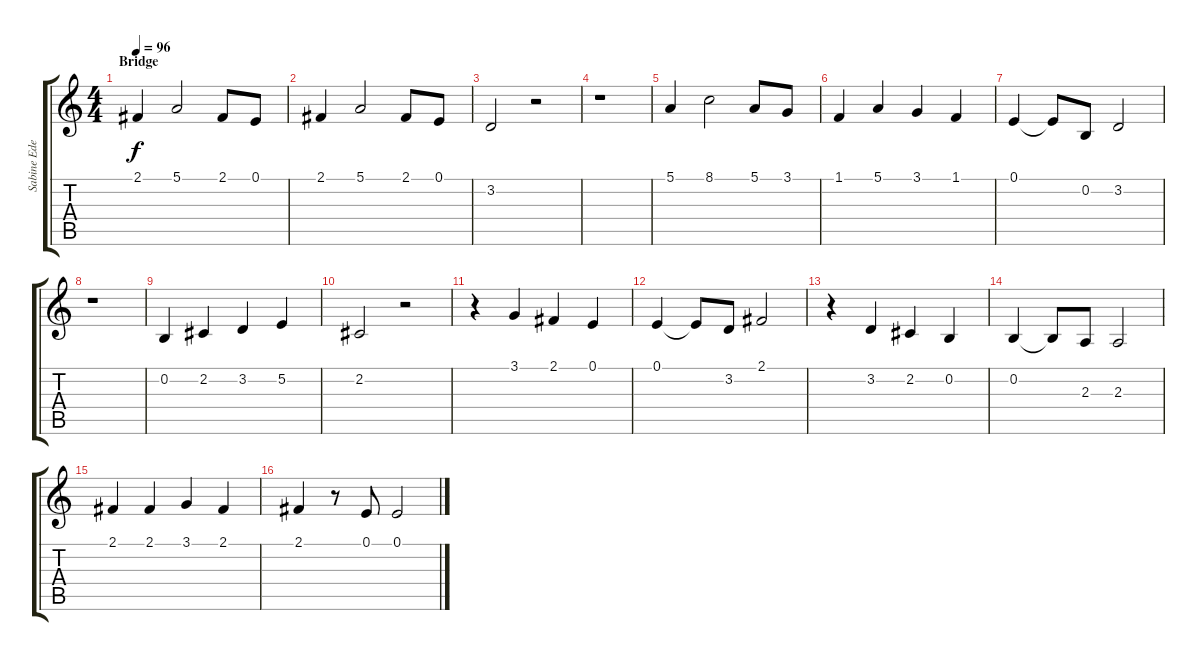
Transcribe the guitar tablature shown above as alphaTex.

\track ("Sabine Edelsbacher" "Sabine Ede") {instrument clarinet}
\staff {score tabs}
\tuning (E4 B3 G3 D3 A2 E2) {hide}
\ts (4 4)
\section ("" "Bridge")
\tempo 96
\clef g2
\ks c
2.1.4{dy f} 5.1.2 2.1.8 0.1.8 |
2.1.4 5.1.2 2.1.8 0.1.8 |
3.2.2 r.2 |
r.1 |
5.1.4 8.1.2 5.1.8 3.1.8 |
1.1.4 5.1.4 3.1.4 1.1.4 |
0.1.4 0.1{t}.8 0.2.8 3.2.2 |
r.1 |
0.2.4 2.2.4 3.2.4 5.2.4 |
2.2.2 r.2 |
r.4 3.1.4 2.1.4 0.1.4 |
0.1.4 0.1{t}.8 3.2.8 2.1.2 |
r.4 3.2.4 2.2.4 0.2.4 |
0.2.4 0.2{t}.8 2.3.8 2.3.2 |
2.1.4 2.1.4 3.1.4 2.1.4 |
2.1.4 r.8 0.1.8 0.1.2
